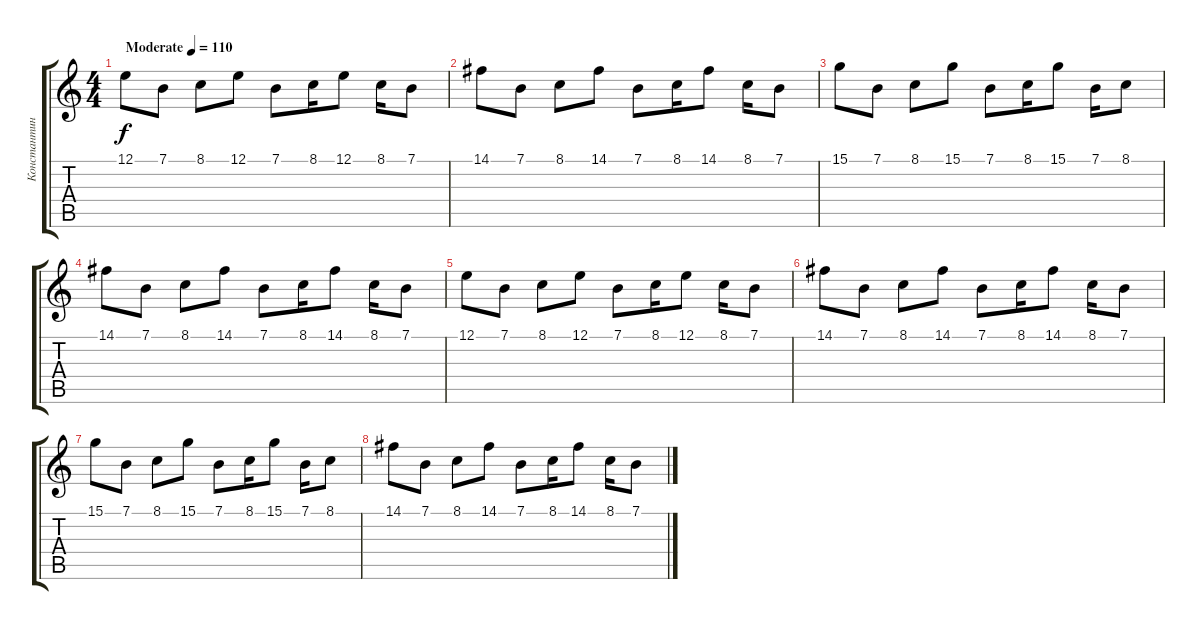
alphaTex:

\track ("Константин Бекрев" "Константин") {instrument tremolostrings}
\staff {score tabs}
\tuning (E4 B3 G3 D3 A2 E2) {hide}
\ts (4 4)
\tempo (110 "Moderate")
\clef g2
\ks c
12.1.8{dy f instrument tremolostrings} 7.1.8 8.1.8 12.1.8 7.1.8 8.1.16 12.1.8 8.1.16 7.1.8 |
14.1.8 7.1.8 8.1.8 14.1.8 7.1.8 8.1.16 14.1.8 8.1.16 7.1.8 |
15.1.8 7.1.8 8.1.8 15.1.8 7.1.8 8.1.16 15.1.8 7.1.16 8.1.8 |
14.1.8 7.1.8 8.1.8 14.1.8 7.1.8 8.1.16 14.1.8 8.1.16 7.1.8 |
12.1.8 7.1.8 8.1.8 12.1.8 7.1.8 8.1.16 12.1.8 8.1.16 7.1.8 |
14.1.8 7.1.8 8.1.8 14.1.8 7.1.8 8.1.16 14.1.8 8.1.16 7.1.8 |
15.1.8 7.1.8 8.1.8 15.1.8 7.1.8 8.1.16 15.1.8 7.1.16 8.1.8 |
14.1.8 7.1.8 8.1.8 14.1.8 7.1.8 8.1.16 14.1.8 8.1.16 7.1.8
